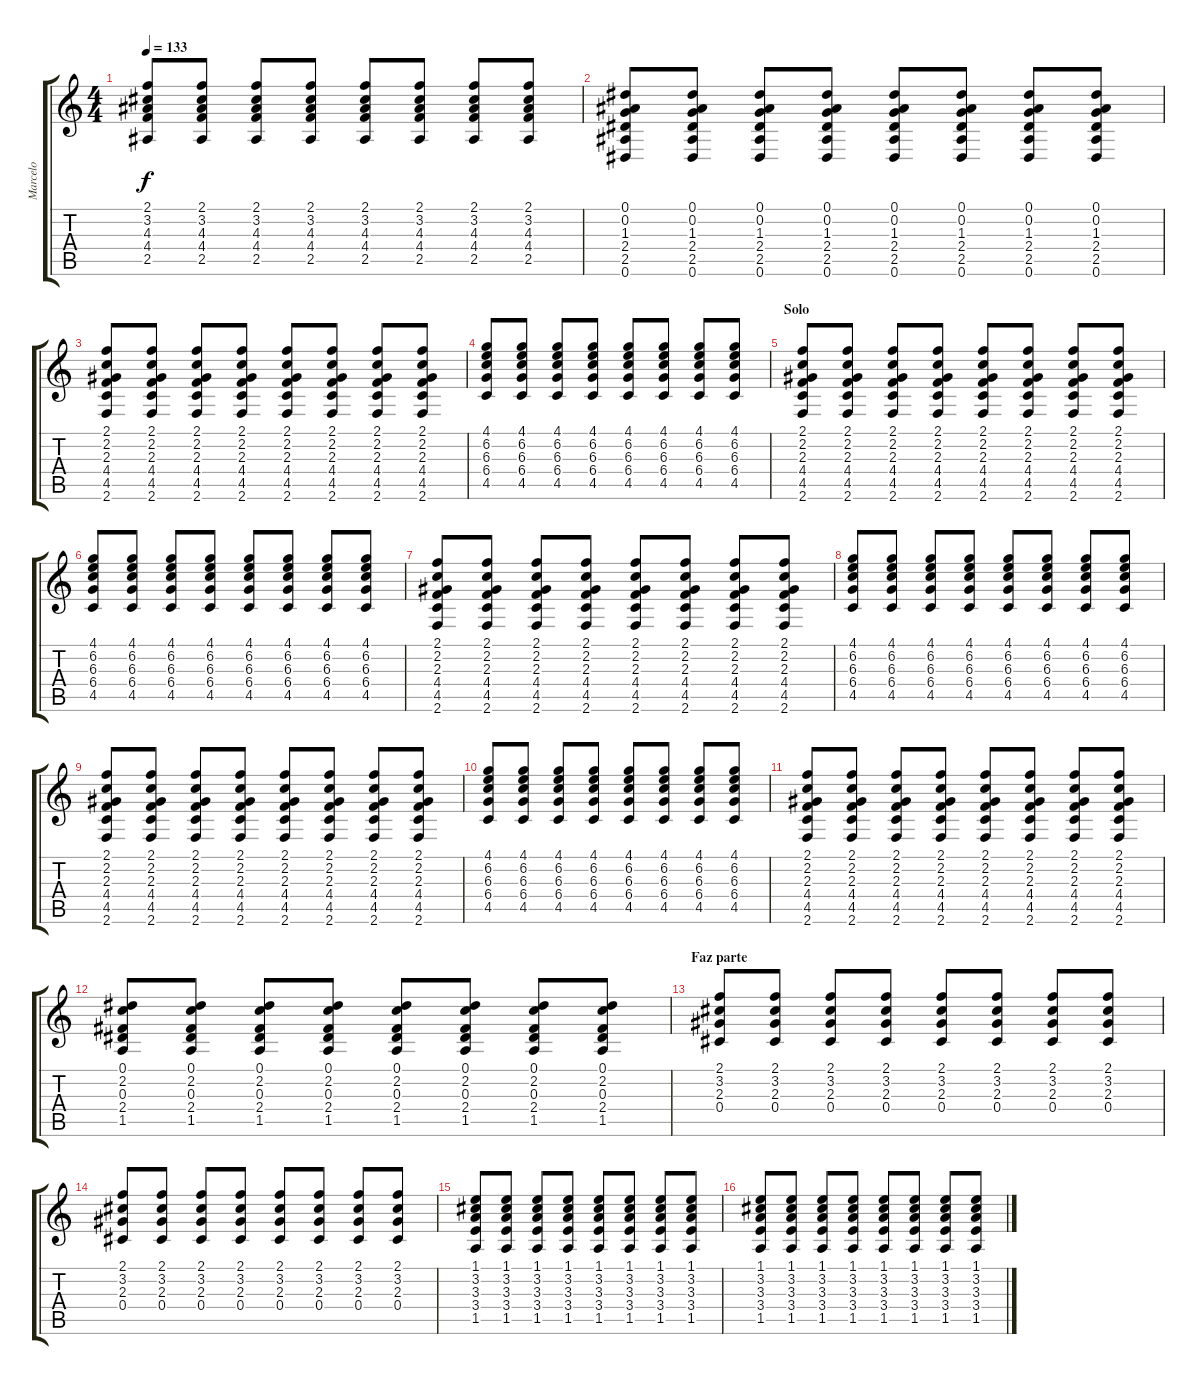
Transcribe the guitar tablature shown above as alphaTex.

\track ("Marcelo" "Marcelo") {instrument overdrivenguitar}
\staff {score tabs}
\tuning (Eb4 Bb3 Gb3 Db3 Ab2 Eb2) {hide}
\ts (4 4)
\tempo 133
\clef g2
\ks c
(2.1 3.2 4.3 4.4 2.5).8{dy f} (2.1 3.2 4.3 4.4 2.5).8 (2.1 3.2 4.3 4.4 2.5).8 (2.1 3.2 4.3 4.4 2.5).8 (2.1 3.2 4.3 4.4 2.5).8 (2.1 3.2 4.3 4.4 2.5).8 (2.1 3.2 4.3 4.4 2.5).8 (2.1 3.2 4.3 4.4 2.5).8 |
(0.1 0.2 1.3 2.4 2.5 0.6).8 (0.1 0.2 1.3 2.4 2.5 0.6).8 (0.1 0.2 1.3 2.4 2.5 0.6).8 (0.1 0.2 1.3 2.4 2.5 0.6).8 (0.1 0.2 1.3 2.4 2.5 0.6).8 (0.1 0.2 1.3 2.4 2.5 0.6).8 (0.1 0.2 1.3 2.4 2.5 0.6).8 (0.1 0.2 1.3 2.4 2.5 0.6).8 |
(2.1 2.2 2.3 4.4 4.5 2.6).8 (2.1 2.2 2.3 4.4 4.5 2.6).8 (2.1 2.2 2.3 4.4 4.5 2.6).8 (2.1 2.2 2.3 4.4 4.5 2.6).8 (2.1 2.2 2.3 4.4 4.5 2.6).8 (2.1 2.2 2.3 4.4 4.5 2.6).8 (2.1 2.2 2.3 4.4 4.5 2.6).8 (2.1 2.2 2.3 4.4 4.5 2.6).8 |
(4.1 6.2 6.3 6.4 4.5).8 (4.1 6.2 6.3 6.4 4.5).8 (4.1 6.2 6.3 6.4 4.5).8 (4.1 6.2 6.3 6.4 4.5).8 (4.1 6.2 6.3 6.4 4.5).8 (4.1 6.2 6.3 6.4 4.5).8 (4.1 6.2 6.3 6.4 4.5).8 (4.1 6.2 6.3 6.4 4.5).8 |
\section ("" "Solo")
(2.1 2.2 2.3 4.4 4.5 2.6).8 (2.1 2.2 2.3 4.4 4.5 2.6).8 (2.1 2.2 2.3 4.4 4.5 2.6).8 (2.1 2.2 2.3 4.4 4.5 2.6).8 (2.1 2.2 2.3 4.4 4.5 2.6).8 (2.1 2.2 2.3 4.4 4.5 2.6).8 (2.1 2.2 2.3 4.4 4.5 2.6).8 (2.1 2.2 2.3 4.4 4.5 2.6).8 |
(4.1 6.2 6.3 6.4 4.5).8 (4.1 6.2 6.3 6.4 4.5).8 (4.1 6.2 6.3 6.4 4.5).8 (4.1 6.2 6.3 6.4 4.5).8 (4.1 6.2 6.3 6.4 4.5).8 (4.1 6.2 6.3 6.4 4.5).8 (4.1 6.2 6.3 6.4 4.5).8 (4.1 6.2 6.3 6.4 4.5).8 |
(2.1 2.2 2.3 4.4 4.5 2.6).8 (2.1 2.2 2.3 4.4 4.5 2.6).8 (2.1 2.2 2.3 4.4 4.5 2.6).8 (2.1 2.2 2.3 4.4 4.5 2.6).8 (2.1 2.2 2.3 4.4 4.5 2.6).8 (2.1 2.2 2.3 4.4 4.5 2.6).8 (2.1 2.2 2.3 4.4 4.5 2.6).8 (2.1 2.2 2.3 4.4 4.5 2.6).8 |
(4.1 6.2 6.3 6.4 4.5).8 (4.1 6.2 6.3 6.4 4.5).8 (4.1 6.2 6.3 6.4 4.5).8 (4.1 6.2 6.3 6.4 4.5).8 (4.1 6.2 6.3 6.4 4.5).8 (4.1 6.2 6.3 6.4 4.5).8 (4.1 6.2 6.3 6.4 4.5).8 (4.1 6.2 6.3 6.4 4.5).8 |
(2.1 2.2 2.3 4.4 4.5 2.6).8 (2.1 2.2 2.3 4.4 4.5 2.6).8 (2.1 2.2 2.3 4.4 4.5 2.6).8 (2.1 2.2 2.3 4.4 4.5 2.6).8 (2.1 2.2 2.3 4.4 4.5 2.6).8 (2.1 2.2 2.3 4.4 4.5 2.6).8 (2.1 2.2 2.3 4.4 4.5 2.6).8 (2.1 2.2 2.3 4.4 4.5 2.6).8 |
(4.1 6.2 6.3 6.4 4.5).8 (4.1 6.2 6.3 6.4 4.5).8 (4.1 6.2 6.3 6.4 4.5).8 (4.1 6.2 6.3 6.4 4.5).8 (4.1 6.2 6.3 6.4 4.5).8 (4.1 6.2 6.3 6.4 4.5).8 (4.1 6.2 6.3 6.4 4.5).8 (4.1 6.2 6.3 6.4 4.5).8 |
(2.1 2.2 2.3 4.4 4.5 2.6).8 (2.1 2.2 2.3 4.4 4.5 2.6).8 (2.1 2.2 2.3 4.4 4.5 2.6).8 (2.1 2.2 2.3 4.4 4.5 2.6).8 (2.1 2.2 2.3 4.4 4.5 2.6).8 (2.1 2.2 2.3 4.4 4.5 2.6).8 (2.1 2.2 2.3 4.4 4.5 2.6).8 (2.1 2.2 2.3 4.4 4.5 2.6).8 |
(0.1 2.2 0.3 2.4 1.5).8 (0.1 2.2 0.3 2.4 1.5).8 (0.1 2.2 0.3 2.4 1.5).8 (0.1 2.2 0.3 2.4 1.5).8 (0.1 2.2 0.3 2.4 1.5).8 (0.1 2.2 0.3 2.4 1.5).8 (0.1 2.2 0.3 2.4 1.5).8 (0.1 2.2 0.3 2.4 1.5).8 |
\section ("" "Faz parte")
(2.1 3.2 2.3 0.4).8 (2.1 3.2 2.3 0.4).8 (2.1 3.2 2.3 0.4).8 (2.1 3.2 2.3 0.4).8 (2.1 3.2 2.3 0.4).8 (2.1 3.2 2.3 0.4).8 (2.1 3.2 2.3 0.4).8 (2.1 3.2 2.3 0.4).8 |
(2.1 3.2 2.3 0.4).8 (2.1 3.2 2.3 0.4).8 (2.1 3.2 2.3 0.4).8 (2.1 3.2 2.3 0.4).8 (2.1 3.2 2.3 0.4).8 (2.1 3.2 2.3 0.4).8 (2.1 3.2 2.3 0.4).8 (2.1 3.2 2.3 0.4).8 |
(1.1 3.2 3.3 3.4 1.5).8 (1.1 3.2 3.3 3.4 1.5).8 (1.1 3.2 3.3 3.4 1.5).8 (1.1 3.2 3.3 3.4 1.5).8 (1.1 3.2 3.3 3.4 1.5).8 (1.1 3.2 3.3 3.4 1.5).8 (1.1 3.2 3.3 3.4 1.5).8 (1.1 3.2 3.3 3.4 1.5).8 |
(1.1 3.2 3.3 3.4 1.5).8 (1.1 3.2 3.3 3.4 1.5).8 (1.1 3.2 3.3 3.4 1.5).8 (1.1 3.2 3.3 3.4 1.5).8 (1.1 3.2 3.3 3.4 1.5).8 (1.1 3.2 3.3 3.4 1.5).8 (1.1 3.2 3.3 3.4 1.5).8 (1.1 3.2 3.3 3.4 1.5).8
